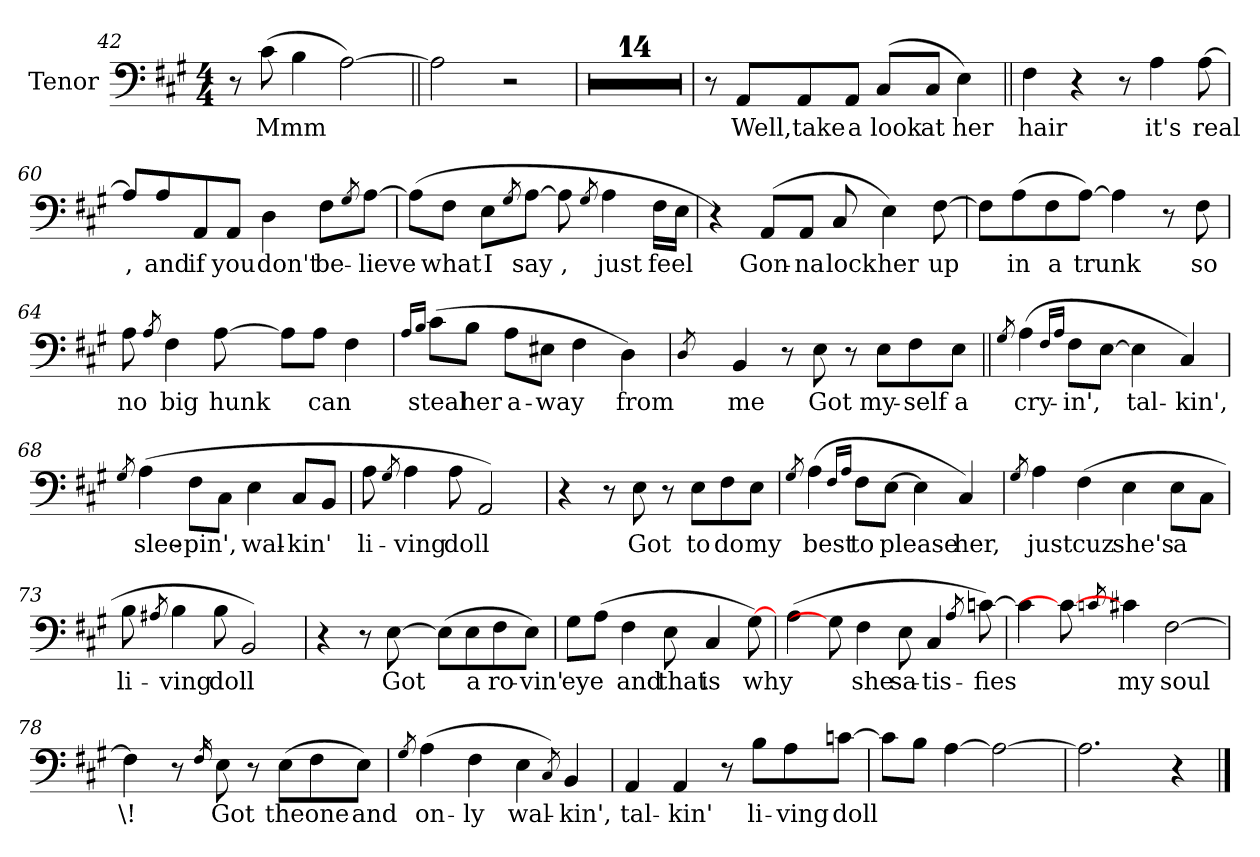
**kern	**text
*part1	*part1
*staff1	*staff1
*I"Tenor	*
*I'T	*
*clefF4	*
*k[f#c#g#]	*
*A:	*
*M4/4	*
=42	=42
8r	.
!	!LO:LY:b
(>8c#\	Mmm
4B\	.
[2A\)	.
!!LO:LB:g=z
=43||	=43||
2A\]	.
!	!LO:LY:b
2r	\!
=44	=44
1r	.
=45	=45
1r	.
=46	=46
1r	.
=47	=47
1r	.
=48	=48
1r	.
=49	=49
1r	.
=50	=50
1r	.
=51	=51
1r	.
=52	=52
1r	.
=53	=53
1r	.
=54	=54
1r	.
!!LO:LB:g=z
=55	=55
1r	.
=56	=56
1r	.
=57	=57
1r	.
=58	=58
8r	.
!	!LO:LY:b
8AA/L	Well,
!	!LO:LY:b
8AA/	take
!	!LO:LY:b
8AA/J	a
!	!LO:LY:b
(>8C#/L	look
!	!LO:LY:b
8C#/J	at
!	!LO:LY:b
4E\)	her
!!LO:LB:g=z
=59||	=59||
!	!LO:LY:b
4F#\	hair
!	!LO:LY:b
4r	,
8r	.
!	!LO:LY:b
4A\	it's
!	!LO:LY:b
[8A\	real
=60	=60
!	!LO:LY:b
8A/L]	,
!	!LO:LY:b
8A/	and
!	!LO:LY:b
8AA/	if
!	!LO:LY:b
8AA/J	you
!	!LO:LY:b
4D\	don't
!	!LO:LY:b
8F#\L	be-
8qG#/	.
!	!LO:LY:b
[8A\J	-lieve
=61	=61
(>8A\L]	.
!	!LO:LY:b
8F#\J	what
!	!LO:LY:b
8E\L	I
8qG#/	.
!	!LO:LY:b
[8A\J	say
!	!LO:LY:b
8A\]	,
8qG#/	.
!	!LO:LY:b
4A\	just
!	!LO:LY:b
16F#\LL	feel
16E\JJ	.
=62	=62
!	!LO:LY:b
4r)	.
!	!LO:LY:b
(>8AA/L	Gon-
!	!LO:LY:b
8AA/J	-na
!	!LO:LY:b
8C#/	lock
!	!LO:LY:b
4E\)	her
!	!LO:LY:b
[8F#\	up
!!LO:LB:g=z
=63	=63
8F#\L]	.
!	!LO:LY:b
(>8A\	in
!	!LO:LY:b
8F#\	a
!	!LO:LY:b
[8A\J)	trunk
4A\]	.
!	!LO:LY:b
8r	,
!	!LO:LY:b
8F#\	so
=64	=64
!	!LO:LY:b
8A\	no
8qA/	.
!	!LO:LY:b
4F#\	big
!	!LO:LY:b
[8A\	hunk
8A\L]	.
!	!LO:LY:b
8A\J	can
4F#\	.
=65	=65
16qA/LL	.
16qB/JJ	.
!	!LO:LY:b
(>8c#\L	steal
!	!LO:LY:b
8B\J	her
!	!LO:LY:b
8A\L	a-
!	!LO:LY:b
8E#X\J	-way
4F#\	.
!	!LO:LY:b
4D\)	from
=66	=66
8qD/	.
8qryy	.
!	!LO:LY:b
4BB/	me
!	!LO:LY:b
8r	\!
!	!LO:LY:b
8E\	Got
8r	.
!	!LO:LY:b
8E\L	my-
!	!LO:LY:b
8F#\	-self
!	!LO:LY:b
8E\J	a
!!LO:LB:g=z
=67||	=67||
8qG#/	.
!	!LO:LY:b
(>4A\	cry-
16qF#/LL	.
16qA/JJ	.
!	!LO:LY:b
8F#\L	-in',
[8E\J	.
!	!LO:LY:b
4E\]	tal-
!	!LO:LY:b
4C#/)	-kin',
=68	=68
8qG#/	.
!	!LO:LY:b
(>4A\	slee-
!	!LO:LY:b
8F#\L	-pin',
8C#\J	.
!	!LO:LY:b
4E\	wal-
!	!LO:LY:b
8C#/L	-kin'
8BB/J	.
=69	=69
!	!LO:LY:b
8A\	li-
8qG#/	.
!	!LO:LY:b
4A\	-ving
!	!LO:LY:b
8A\	doll
2AA/)	.
=70	=70
!	!LO:LY:b
4r	.
8r	.
!	!LO:LY:b
8E\	Got
8r	.
!	!LO:LY:b
8E\L	to
!	!LO:LY:b
8F#\	do
!	!LO:LY:b
8E\J	my
!!LO:LB:g=z
=71	=71
8qG#/	.
!	!LO:LY:b
(>4A\	best
16qF#/LL	.
16qA/JJ	.
!	!LO:LY:b
8F#\L	to
!	!LO:LY:b
[8E\J	please
4E\]	.
!	!LO:LY:b
4C#/)	her,
=72	=72
8qG#/	.
!	!LO:LY:b
4A\	just
!	!LO:LY:b
(>4F#\	cuz
!	!LO:LY:b
4E\	she's
!	!LO:LY:b
8E\L	a
8C#\J	.
=73	=73
!	!LO:LY:b
8B\	li-
8qA#X/	.
!	!LO:LY:b
4B\	-ving
!	!LO:LY:b
8B\	doll
2BB/)	.
=74	=74
!	!LO:LY:b
4r	.
8r	.
!	!LO:LY:b
[8E\	Got
(>8E\L]	.
!	!LO:LY:b
8E\	a
!	!LO:LY:b
8F#\	ro-
!	!LO:LY:b
8E\J)	-vin'
!!LO:PB:g=z
=75	=75
!	!LO:LY:b
8G#\L	eye
(>8A\J	.
!	!LO:LY:b
4F#\	and
!	!LO:LY:b
8E\	that
!	!LO:LY:b
4C#/	is
!	!LO:LY:b
[8G#\)	why
=76	=76
(>4A\	.
8G#\]	.
!	!LO:LY:b
4F#\	she
!	!LO:LY:b
8E\	sa-
!	!LO:LY:b
4C#/	-tis-
8qA/	.
!	!LO:LY:b
[8cn\)	-fies
=77	=77
4c\]	.
8c\_	.
8qcn/	.
!	!LO:LY:b
4c#X\	my
!	!LO:LY:b
[2F#\	soul
=78	=78
!	!LO:LY:b
4F#\]	\!
8r	.
16qF#/	.
!	!LO:LY:b
8E\	Got
8r	.
!	!LO:LY:b
(>8E\L	the
!	!LO:LY:b
8F#\	one
!	!LO:LY:b
8E\J)	and
!!LO:LB:g=z
=79	=79
8qG#/	.
!	!LO:LY:b
(>4A\	on-
!	!LO:LY:b
4F#\	-ly
!	!LO:LY:b
4E\	wal-
8qC#/)	.
!	!LO:LY:b
4BB/	-kin',
=80	=80
!	!LO:LY:b
4AA/	tal-
!	!LO:LY:b
4AA/	-kin'
!	!LO:LY:b
8r	,
!	!LO:LY:b
8B\L	li-
!	!LO:LY:b
8A\	-ving
!	!LO:LY:b
[8cn\J	doll
=81	=81
8c\L]	.
8B\J	.
[4A\	.
2A\_	.
=82	=82
2.A\]	.
!	!LO:LY:b
4r	.
==	==
*-	*-
